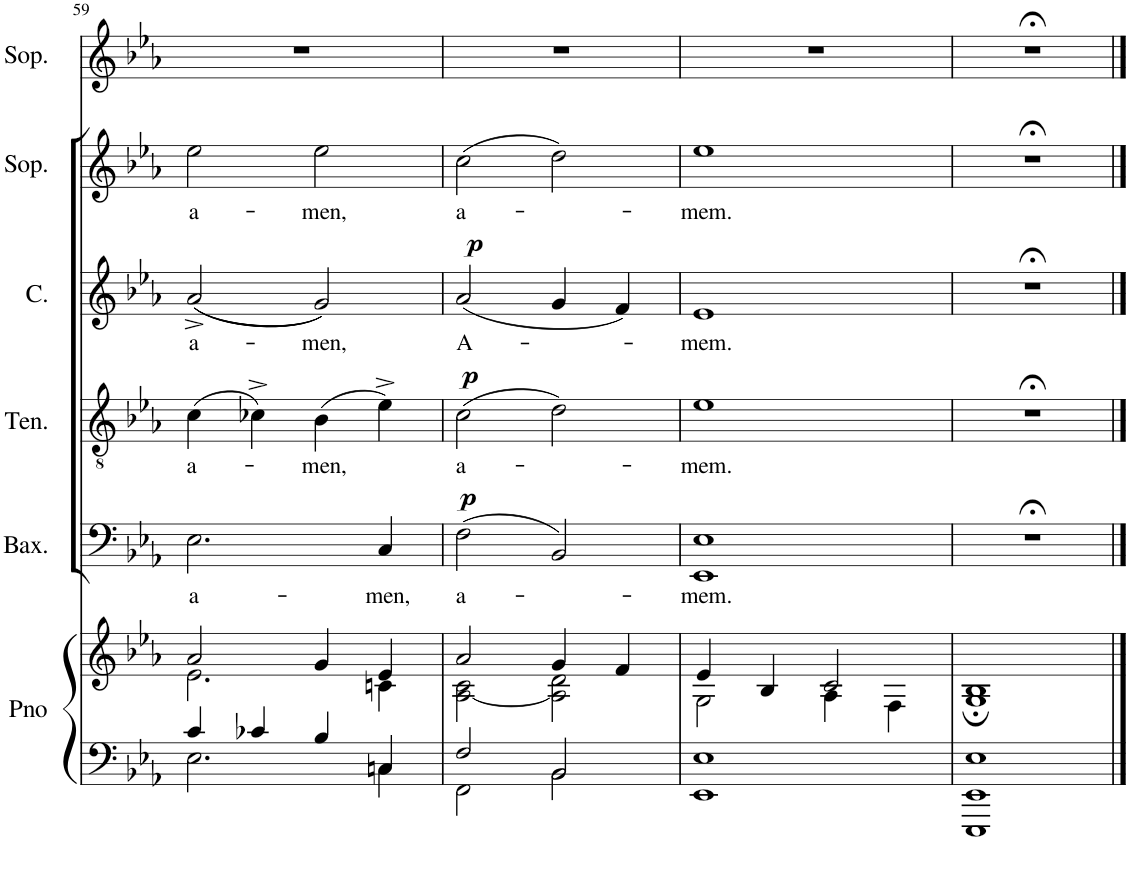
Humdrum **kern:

**kern	**kern	**kern	**text	**dynam	**kern	**text	**dynam	**kern	**text	**dynam	**kern	**text	**kern
*part6	*part6	*part5	*part5	*part5	*part4	*part4	*part4	*part3	*part3	*part3	*part2	*part2	*part1
*staff7	*staff6	*staff5	*staff5	*staff5	*staff4	*staff4	*staff4	*staff3	*staff3	*staff3	*staff2	*staff2	*staff1
*I"Piano	*	*I"Baixo	*	*	*I"Tenor	*	*	*I"Contralto	*	*	*I"Soprano	*	*I"Soprano
*I'Pno	*	*I'Bax.	*	*	*I'Ten.	*	*	*I'C.	*	*	*I'Sop.	*	*I'Sop.
!!LO:PB:g=z
*clefF4	*clefG2	*clefF4	*	*	*clefGv2	*	*	*clefG2	*	*	*clefG2	*	*clefG2
*k[b-e-a-]	*k[b-e-a-]	*k[b-e-a-]	*	*	*k[b-e-a-]	*	*	*k[b-e-a-]	*	*	*k[b-e-a-]	*	*k[b-e-a-]
*M4/4	*M4/4	*M4/4	*	*	*M4/4	*	*	*M4/4	*	*	*M4/4	*	*M4/4
*met(c)	*met(c)	*met(c)	*	*	*met(c)	*	*	*met(c)	*	*	*met(c)	*	*met(c)
=59	=59	=59	=59	=59	=59	=59	=59	=59	=59	=59	=59	=59	=59
*^	*^	*	*	*	*	*	*	*	*	*	*	*	*
!	!	!	!	!	!LO:LY:b	!	!	!LO:LY:b	!	!	!LO:LY:b	!	!	!LO:LY:b	!
4c/	2.E-\	2a-/	2.e-\	2.E-\	a-	.	(4c\	a-	.	((2a-^/	a-	.	2ee-\	a-	1r
4c-X/	.	.	.	.	.	.	4c-X^\)	.	.	.	.	.	.	.	.
!	!	!	!	!	!	!	!	!LO:LY:b	!	!	!LO:LY:b	!	!	!LO:LY:b	!
4B-/	.	4g/	.	.	.	.	(4B-\	-men,	.	2g/))	-men,	.	2ee-\	-men,	.
!	!	!	!	!	!LO:LY:b	!	!	!	!	!	!	!	!	!	!
4C/	4Cn\	4e-/	4cn\	4C/	-men,	.	4e-^\)	.	.	.	.	.	.	.	.
=60	=60	=60	=60	=60	=60	=60	=60	=60	=60	=60	=60	=60	=60	=60	=60
!	!	!	!	!	!LO:LY:b	!LO:DY:a	!	!LO:LY:b	!LO:DY:a	!	!LO:LY:b	!LO:DY:a	!	!LO:LY:b	!
2F/	2FF\	2a-/	[2A-\ 2c\	(2F\	a-	p	(2c\	a-	p	(2a-/	A-	p	(2cc\	a-	1r
2BB-/	2BB-\	4g/	2A-\] 2d\	2BB-/)	.	.	2d\)	.	.	4g/	.	.	2dd\)	.	.
.	.	4f/	.	.	.	.	.	.	.	4f/)	.	.	.	.	.
*v	*v	*	*	*	*	*	*	*	*	*	*	*	*	*	*
=61	=61	=61	=61	=61	=61	=61	=61	=61	=61	=61	=61	=61	=61	=61
!	!	!	!	!LO:LY:b	!	!	!LO:LY:b	!	!	!LO:LY:b	!	!	!LO:LY:b	!
1EE- 1E-	4e-/	2G\	1EE- 1E-	-mem.	.	1e-	-mem.	.	1e-	-mem.	.	1ee-	-mem.	1r
.	4B-/	.	.	.	.	.	.	.	.	.	.	.	.	.
.	2c/	4A-\	.	.	.	.	.	.	.	.	.	.	.	.
.	.	4F\	.	.	.	.	.	.	.	.	.	.	.	.
=62	=62	=62	=62	=62	=62	=62	=62	=62	=62	=62	=62	=62	=62	=62
1EEE- 1EE- 1E-	1B-;	1G	1r;<	.	.	1r;<	.	.	1r;<	.	.	1r;<	.	1r;<
*	*v	*v	*	*	*	*	*	*	*	*	*	*	*	*
==	==	==	==	==	==	==	==	==	==	==	==	==	==
*-	*-	*-	*-	*-	*-	*-	*-	*-	*-	*-	*-	*-	*-
